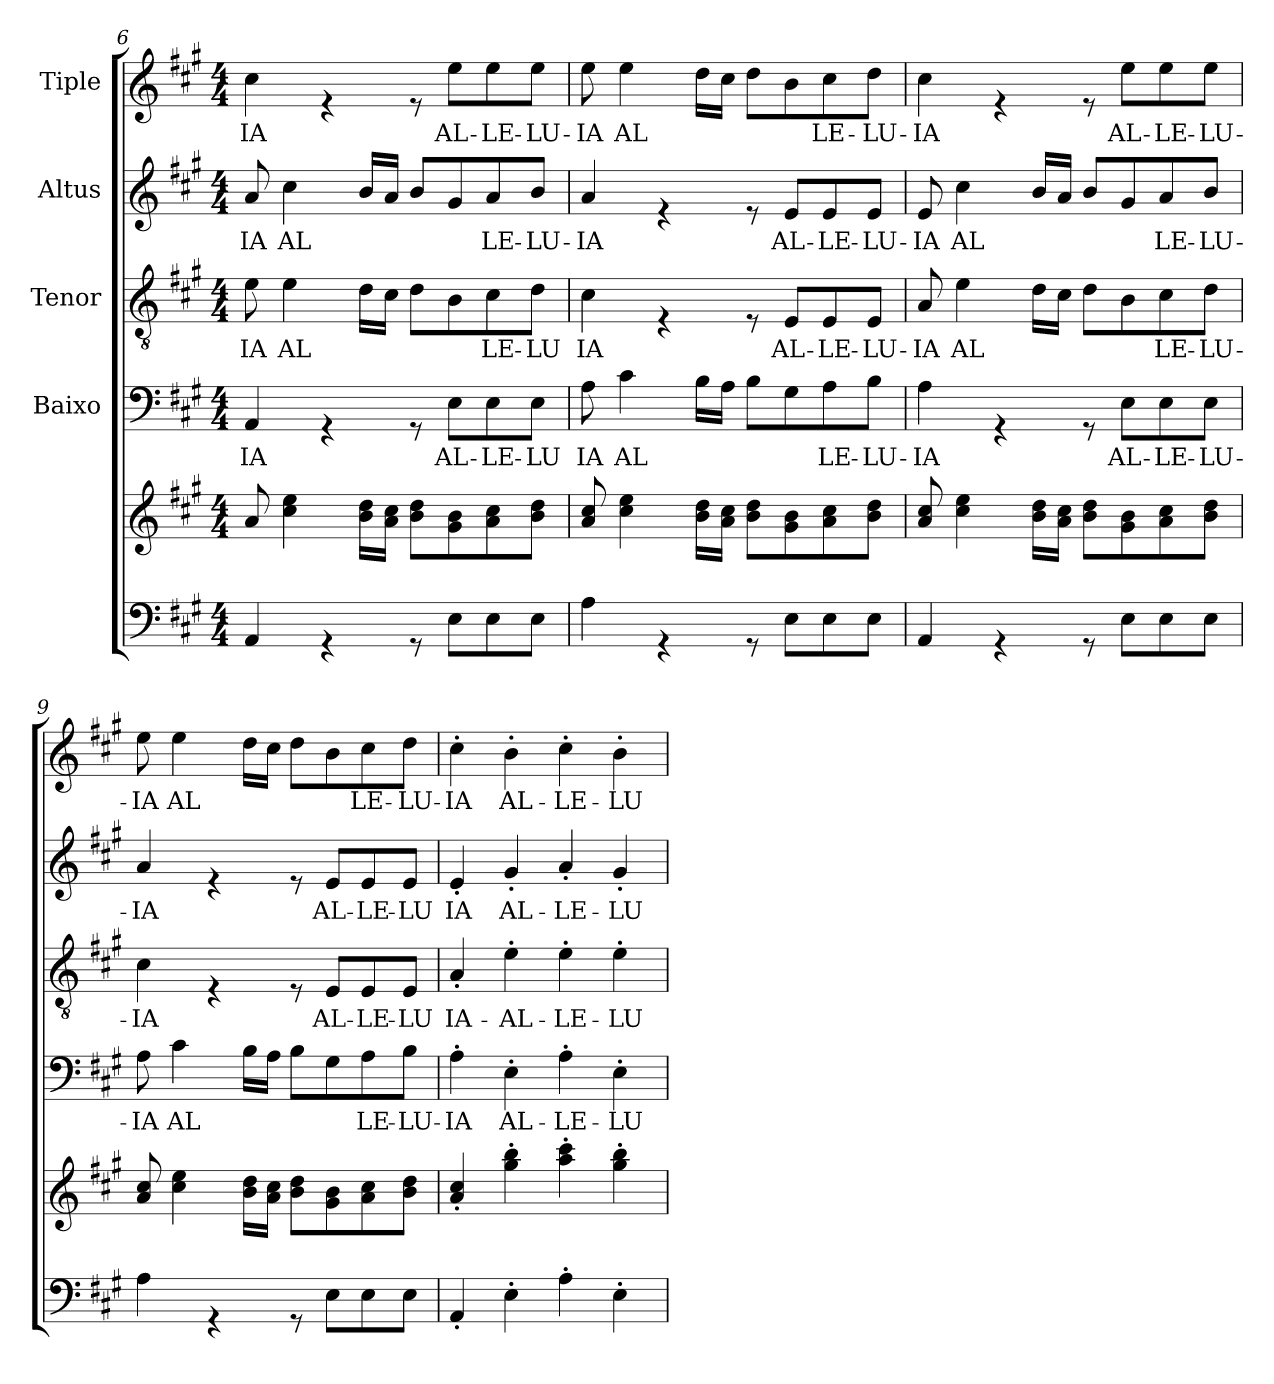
**kern	**kern	**kern	**text	**kern	**text	**kern	**text	**kern	**text
*part6	*part5	*part4	*part4	*part3	*part3	*part2	*part2	*part1	*part1
*staff6	*staff5	*staff4	*staff4	*staff3	*staff3	*staff2	*staff2	*staff1	*staff1
*	*	*I"Baixo	*	*I"Tenor	*	*I"Altus	*	*I"Tiple	*
*clefF4	*clefG2	*clefF4	*	*clefGv2	*	*clefG2	*	*clefG2	*
*k[f#c#g#]	*k[f#c#g#]	*k[f#c#g#]	*	*k[f#c#g#]	*	*k[f#c#g#]	*	*k[f#c#g#]	*
*A:	*A:	*A:	*	*A:	*	*A:	*	*A:	*
*M4/4	*M4/4	*M4/4	*	*M4/4	*	*M4/4	*	*M4/4	*
=6	=6	=6	=6	=6	=6	=6	=6	=6	=6
!	!	!	!LO:LY:b	!	!LO:LY:b	!	!LO:LY:b	!	!LO:LY:b
4AA/	8a/	4AA/	-IA	8e\	-IA	8a/	-IA	4cc#\	-IA
!	!	!	!	!	!LO:LY:b	!	!LO:LY:b	!	!
.	4cc#\ 4ee\	.	.	4e\	AL	4cc#\	AL	.	.
4rGG	.	4rGG	.	.	.	.	.	4re	.
.	16b\ 16dd\LL	.	.	16d\LL	.	16b/LL	.	.	.
.	16a\ 16cc#\JJ	.	.	16c#\JJ	.	16a/JJ	.	.	.
8rGG	8b\ 8dd\L	8rGG	.	8d\L	.	8b/L	.	8re	.
!	!	!	!LO:LY:b	!	!	!	!	!	!LO:LY:b
8E\L	8g#\ 8b\	8E\L	AL-	8B\	.	8g#/	.	8ee\L	AL-
!	!	!	!LO:LY:b	!	!LO:LY:b	!	!LO:LY:b	!	!LO:LY:b
8E\	8a\ 8cc#\	8E\	-LE-	8c#\	LE-	8a/	LE-	8ee\	-LE-
!	!	!	!LO:LY:b	!	!LO:LY:b	!	!LO:LY:b	!	!LO:LY:b
8E\J	8b\ 8dd\J	8E\J	-LU	8d\J	-LU	8b/J	-LU-	8ee\J	-LU-
!!LO:PB:g=z
=7	=7	=7	=7	=7	=7	=7	=7	=7	=7
!	!	!	!LO:LY:b	!	!LO:LY:b	!	!LO:LY:b	!	!LO:LY:b
4A\	8a/ 8cc#/	8A\	IA	4c#\	IA	4a/	-IA	8ee\	-IA
!	!	!	!LO:LY:b	!	!	!	!	!	!LO:LY:b
.	4cc#\ 4ee\	4c#\	AL	.	.	.	.	4ee\	AL
4rGG	.	.	.	4rE	.	4re	.	.	.
.	16b\ 16dd\LL	16B\LL	.	.	.	.	.	16dd\LL	.
.	16a\ 16cc#\JJ	16A\JJ	.	.	.	.	.	16cc#\JJ	.
8rGG	8b\ 8dd\L	8B\L	.	8rE	.	8re	.	8dd\L	.
!	!	!	!	!	!LO:LY:b	!	!LO:LY:b	!	!
8E\L	8g#\ 8b\	8G#\	.	8E/L	AL-	8e/L	AL-	8b\	.
!	!	!	!LO:LY:b	!	!LO:LY:b	!	!LO:LY:b	!	!LO:LY:b
8E\	8a\ 8cc#\	8A\	LE-	8E/	-LE-	8e/	-LE-	8cc#\	LE-
!	!	!	!LO:LY:b	!	!LO:LY:b	!	!LO:LY:b	!	!LO:LY:b
8E\J	8b\ 8dd\J	8B\J	-LU-	8E/J	-LU-	8e/J	-LU-	8dd\J	-LU-
=8	=8	=8	=8	=8	=8	=8	=8	=8	=8
!	!	!	!LO:LY:b	!	!LO:LY:b	!	!LO:LY:b	!	!LO:LY:b
4AA/	8a/ 8cc#/	4A\	-IA	8A/	-IA	8e/	-IA	4cc#\	-IA
!	!	!	!	!	!LO:LY:b	!	!LO:LY:b	!	!
.	4cc#\ 4ee\	.	.	4e\	AL	4cc#\	AL	.	.
4rGG	.	4rGG	.	.	.	.	.	4re	.
.	16b\ 16dd\LL	.	.	16d\LL	.	16b/LL	.	.	.
.	16a\ 16cc#\JJ	.	.	16c#\JJ	.	16a/JJ	.	.	.
8rGG	8b\ 8dd\L	8rGG	.	8d\L	.	8b/L	.	8re	.
!	!	!	!LO:LY:b	!	!	!	!	!	!LO:LY:b
8E\L	8g#\ 8b\	8E\L	AL-	8B\	.	8g#/	.	8ee\L	AL-
!	!	!	!LO:LY:b	!	!LO:LY:b	!	!LO:LY:b	!	!LO:LY:b
8E\	8a\ 8cc#\	8E\	-LE-	8c#\	LE-	8a/	LE-	8ee\	-LE-
!	!	!	!LO:LY:b	!	!LO:LY:b	!	!LO:LY:b	!	!LO:LY:b
8E\J	8b\ 8dd\J	8E\J	-LU-	8d\J	-LU-	8b/J	-LU-	8ee\J	-LU-
=9	=9	=9	=9	=9	=9	=9	=9	=9	=9
!	!	!	!LO:LY:b	!	!LO:LY:b	!	!LO:LY:b	!	!LO:LY:b
4A\	8a/ 8cc#/	8A\	-IA	4c#\	-IA	4a/	-IA	8ee\	-IA
!	!	!	!LO:LY:b	!	!	!	!	!	!LO:LY:b
.	4cc#\ 4ee\	4c#\	AL	.	.	.	.	4ee\	AL
4rGG	.	.	.	4rE	.	4re	.	.	.
.	16b\ 16dd\LL	16B\LL	.	.	.	.	.	16dd\LL	.
.	16a\ 16cc#\JJ	16A\JJ	.	.	.	.	.	16cc#\JJ	.
8rGG	8b\ 8dd\L	8B\L	.	8rE	.	8re	.	8dd\L	.
!	!	!	!	!	!LO:LY:b	!	!LO:LY:b	!	!
8E\L	8g#\ 8b\	8G#\	.	8E/L	AL-	8e/L	AL-	8b\	.
!	!	!	!LO:LY:b	!	!LO:LY:b	!	!LO:LY:b	!	!LO:LY:b
8E\	8a\ 8cc#\	8A\	LE-	8E/	-LE-	8e/	-LE-	8cc#\	LE-
!	!	!	!LO:LY:b	!	!LO:LY:b	!	!LO:LY:b	!	!LO:LY:b
8E\J	8b\ 8dd\J	8B\J	-LU-	8E/J	-LU	8e/J	-LU	8dd\J	-LU-
!!LO:LB:g=z
=10	=10	=10	=10	=10	=10	=10	=10	=10	=10
!	!	!	!LO:LY:b	!	!LO:LY:b	!	!LO:LY:b	!	!LO:LY:b
4AA'</	4a/'> 4cc#/'>	4A'>\	-IA	4A'</	IA-	4e'</	IA	4cc#'>\	-IA
!	!	!	!LO:LY:b	!	!LO:LY:b	!	!LO:LY:b	!	!LO:LY:b
4E'>\	4gg#\'> 4bb\'>	4E'>\	AL-	4e'>\	-AL-	4g#'</	AL-	4b'>\	AL-
!	!	!	!LO:LY:b	!	!LO:LY:b	!	!LO:LY:b	!	!LO:LY:b
4A'>\	4aa\'> 4ccc#\'>	4A'>\	-LE-	4e'>\	-LE-	4a'</	-LE-	4cc#'>\	-LE-
!	!	!	!LO:LY:b	!	!LO:LY:b	!	!LO:LY:b	!	!LO:LY:b
4E'>\	4gg#\'> 4bb\'>	4E'>\	-LU-	4e'>\	-LU-	4g#'</	-LU-	4b'>\	-LU-
=	=	=	=	=	=	=	=	=	=
*-	*-	*-	*-	*-	*-	*-	*-	*-	*-
